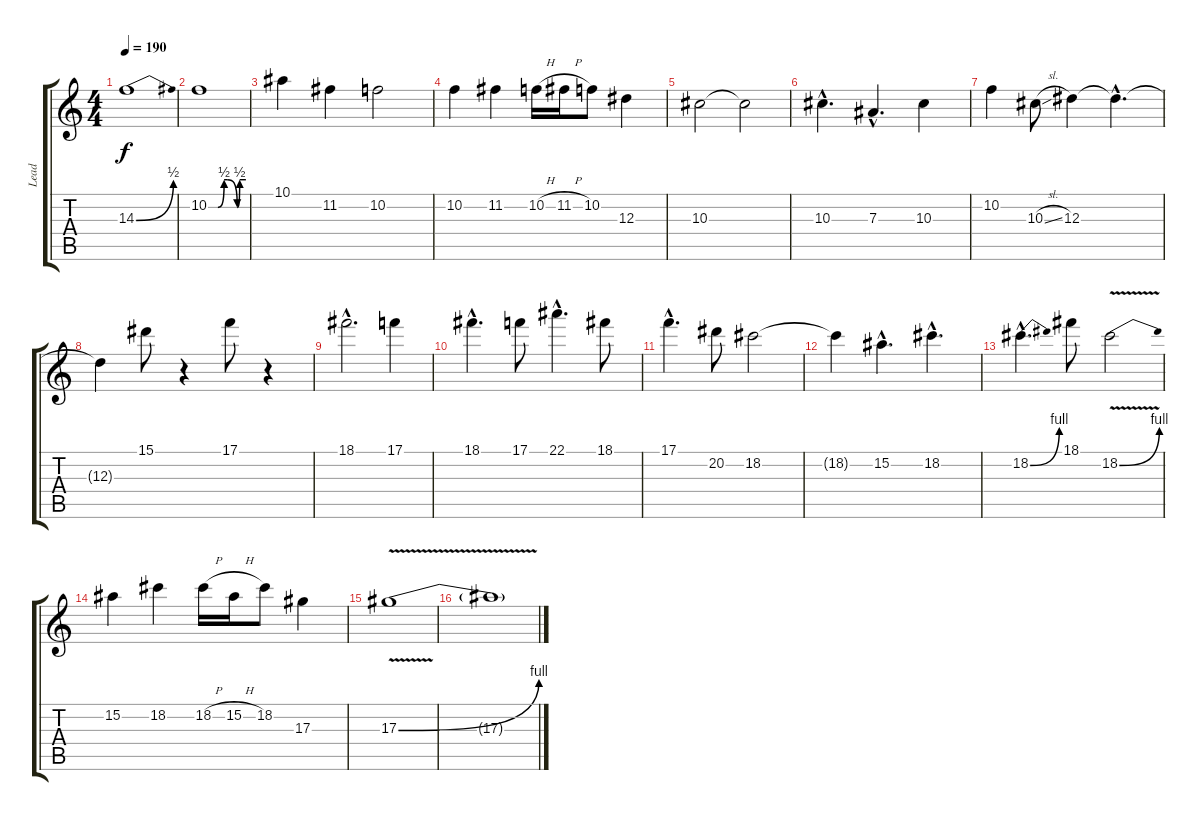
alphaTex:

\track ("Lead" "Lead") {instrument distortionguitar}
\staff {score tabs}
\tuning (C4 G3 Eb3 Bb2 F2 C2) {hide}
\ts (4 4)
\tempo 190
\clef g2
\ks c
14.3{be (bend 0 0 60 2)}.1{dy f} |
10.2{be (custom 0 0 15 0 25 2 30 2 46 0 50 2 60 2)}.1 |
10.1.4 11.2.4 10.2.2 |
10.2.4 11.2.4 10.2{h}.16 11.2{h}.16 10.2.8 12.3.4 |
10.3.2 10.3{t}.2 |
10.3{hac}.4{d} 7.3{hac}.4{d} 10.3.4 |
10.2.4 10.3{sl}.8 12.3.4 12.3{hac t}.4{d} |
12.3{t}.4 15.1.8 r.4 17.1.8 r.4 |
18.1{hac}.2{d} 17.1.4 |
18.1{hac}.4{d} 17.1.8 22.1{hac}.4{d} 18.1.8 |
17.1{hac}.4{d} 20.2.8 18.2.2 |
18.2{t}.4 15.2{hac}.4{d} 18.2{hac}.4{d} |
18.2{be (bend 0 0 60 4) hac}.4{d} 18.1.8 18.2{be (bend 0 0 60 4) v}.2 |
15.2.4 18.2.4 18.2{h}.16 15.2{h}.16 18.2.8 17.3.4 |
17.3{be (bend 0 0 60 4) v}.1 |
17.3{t}.1
